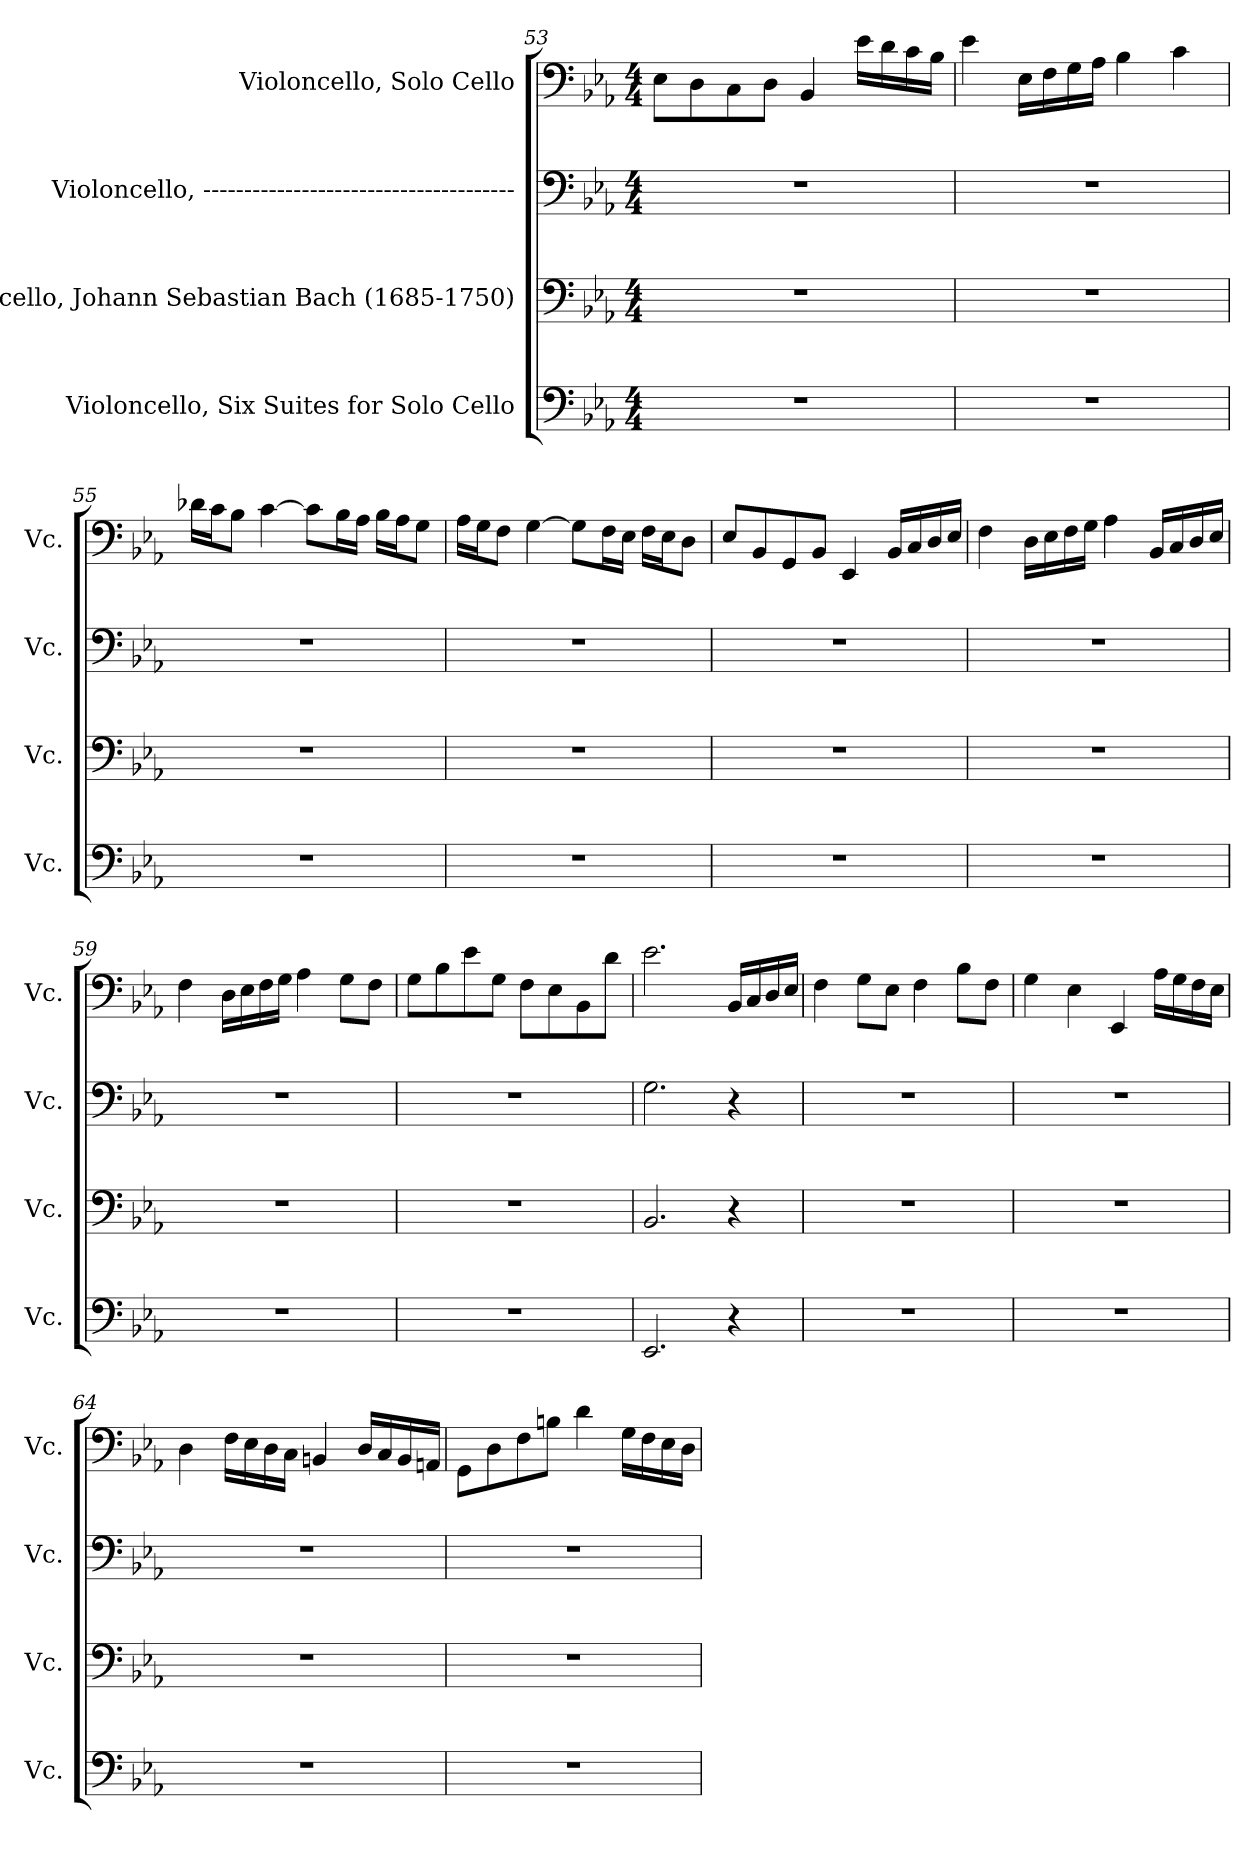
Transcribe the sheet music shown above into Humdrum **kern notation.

**kern	**kern	**kern	**kern
*part4	*part3	*part2	*part1
*staff4	*staff3	*staff2	*staff1
*I"Violoncello, Six Suites for Solo Cello	*I"Violoncello, Johann Sebastian Bach  (1685-1750)	*I"Violoncello, --------------------------------------	*I"Violoncello, Solo Cello
*I'Vc.	*I'Vc.	*I'Vc.	*I'Vc.
*clefF4	*clefF4	*clefF4	*clefF4
*k[b-e-a-]	*k[b-e-a-]	*k[b-e-a-]	*k[b-e-a-]
*M4/4	*M4/4	*M4/4	*M4/4
=53	=53	=53	=53
1r	1r	1r	8E-\L
.	.	.	8D\
.	.	.	8C\
.	.	.	8D\J
.	.	.	4BB-/
.	.	.	16e-\LL
.	.	.	16d\
.	.	.	16c\
.	.	.	16B-\JJ
!!LO:LB:g=z
=54	=54	=54	=54
1r	1r	1r	4e-\
.	.	.	16E-\LL
.	.	.	16F\
.	.	.	16G\
.	.	.	16A-\JJ
.	.	.	4B-\
.	.	.	4c\
=55	=55	=55	=55
1r	1r	1r	16d-X\LL
.	.	.	16c\J
.	.	.	8B-\J
.	.	.	[4c\
.	.	.	8c\L]
.	.	.	16B-\L
.	.	.	16A-\JJ
.	.	.	16B-\LL
.	.	.	16A-\J
.	.	.	8G\J
=56	=56	=56	=56
1r	1r	1r	16A-\LL
.	.	.	16G\J
.	.	.	8F\J
.	.	.	[4G\
.	.	.	8G\L]
.	.	.	16F\L
.	.	.	16E-\JJ
.	.	.	16F\LL
.	.	.	16E-\J
.	.	.	8D\J
=57	=57	=57	=57
1r	1r	1r	8E-/L
.	.	.	8BB-/
.	.	.	8GG/
.	.	.	8BB-/J
.	.	.	4EE-/
.	.	.	16BB-/LL
.	.	.	16C/
.	.	.	16D/
.	.	.	16E-/JJ
!!LO:LB:g=z
=58	=58	=58	=58
1r	1r	1r	4F\
.	.	.	16D\LL
.	.	.	16E-\
.	.	.	16F\
.	.	.	16G\JJ
.	.	.	4A-\
.	.	.	16BB-/LL
.	.	.	16C/
.	.	.	16D/
.	.	.	16E-/JJ
=59	=59	=59	=59
1r	1r	1r	4F\
.	.	.	16D\LL
.	.	.	16E-\
.	.	.	16F\
.	.	.	16G\JJ
.	.	.	4A-\
.	.	.	8G\L
.	.	.	8F\J
=60	=60	=60	=60
1r	1r	1r	8G\L
.	.	.	8B-\
.	.	.	8e-\
.	.	.	8G\J
.	.	.	8F\L
.	.	.	8E-\
.	.	.	8BB-\
.	.	.	8d\J
=61	=61	=61	=61
2.EE-/	2.BB-/	2.G\	2.e-\
4r	4r	4r	16BB-/LL
.	.	.	16C/
.	.	.	16D/
.	.	.	16E-/JJ
=62	=62	=62	=62
1r	1r	1r	4F\
.	.	.	8G\L
.	.	.	8E-\J
.	.	.	4F\
.	.	.	8B-\L
.	.	.	8F\J
!!LO:PB:g=z
=63	=63	=63	=63
1r	1r	1r	4G\
.	.	.	4E-\
.	.	.	4EE-/
.	.	.	16A-\LL
.	.	.	16G\
.	.	.	16F\
.	.	.	16E-\JJ
=64	=64	=64	=64
1r	1r	1r	4D\
.	.	.	16F\LL
.	.	.	16E-\
.	.	.	16D\
.	.	.	16C\JJ
.	.	.	4BBn/
.	.	.	16D/LL
.	.	.	16C/
.	.	.	16BB/
.	.	.	16AAn/JJ
=65	=65	=65	=65
1r	1r	1r	8GG\L
.	.	.	8D\
.	.	.	8F\
.	.	.	8Bn\J
.	.	.	4d\
.	.	.	16G\LL
.	.	.	16F\
.	.	.	16E-\
.	.	.	16D\JJ
=	=	=	=
*-	*-	*-	*-
